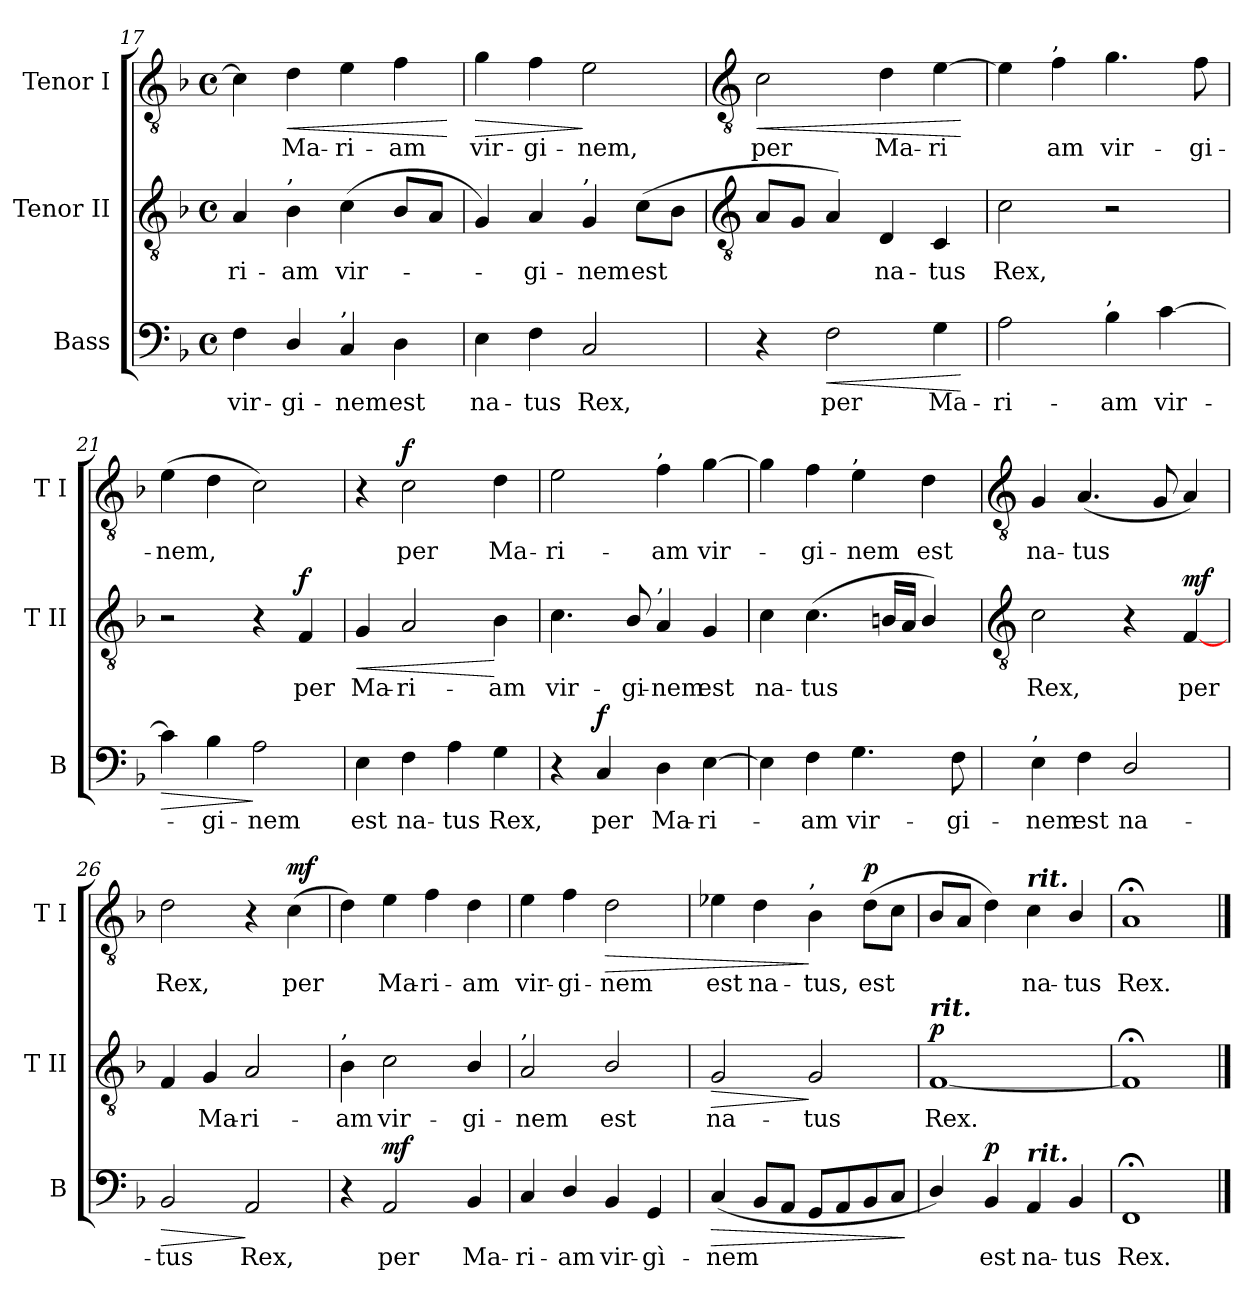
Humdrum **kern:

**kern	**text	**dynam	**kern	**text	**dynam	**kern	**text	**dynam
*part3	*part3	*part3	*part2	*part2	*part2	*part1	*part1	*part1
*staff3	*staff3	*staff3	*staff2	*staff2	*staff2	*staff1	*staff1	*staff1
*I"Bass	*	*	*I"Tenor II	*	*	*I"Tenor I	*	*
*I'B	*	*	*I'T II	*	*	*I'T I	*	*
*clefF4	*	*	*clefGv2	*	*	*clefGv2	*	*
*k[b-]	*	*	*k[b-]	*	*	*k[b-]	*	*
*F:	*	*	*F:	*	*	*F:	*	*
*M4/4	*	*	*M4/4	*	*	*M4/4	*	*
*met(c)	*	*	*met(c)	*	*	*met(c)	*	*
=17	=17	=17	=17	=17	=17	=17	=17	=17
!	!LO:LY:b	!	!	!LO:LY:b	!	!	!	!
4F	vir-	.	4A	-ri-	.	4c]	.	.
!	!	!	!LO:TX:a:t=,	!	!	!	!	!
!	!LO:LY:b	!	!	!LO:LY:b	!	!	!LO:LY:b	!LO:HP:b
4D/	-gi-	.	4B-	-am	.	4d	Ma-	<
!LO:TX:a:t=,	!	!	!	!	!	!	!	!
!	!LO:LY:b	!	!	!LO:LY:b	!	!	!LO:LY:b	!
4C	-nem	.	(<4c	vir-	.	4e	-ri-	.
!	!LO:LY:b	!	!	!	!	!	!LO:LY:b	!
4D	est	.	8B-L	.	.	4f	-am	.
.	.	.	8AJ	.	.	.	.	.
.	.	.	.	.	.	.	.	[
=18	=18	=18	=18	=18	=18	=18	=18	=18
!	!LO:LY:b	!	!	!	!	!	!LO:LY:b	!LO:HP:b
4E	na-	.	4G)	.	.	4g	vir-	>
!	!LO:LY:b	!	!	!LO:LY:b	!	!	!LO:LY:b	!
4F	-tus	.	4A	gi-	.	4f	-gi-	.
!	!	!	!LO:TX:a:t=,	!	!	!	!	!
!	!LO:LY:b	!	!	!LO:LY:b	!	!	!LO:LY:b	!
2C	Rex,	.	4G	-nem	.	2e	-nem,	]
!	!	!	!	!LO:LY:b	!	!	!	!
.	.	.	(<8cL	est	.	.	.	.
.	.	.	8B-J	.	.	.	.	.
!!LO:LB:g=z
=19	=19	=19	=19	=19	=19	=19	=19	=19
*	*	*	*clefGv2	*	*	*clefGv2	*	*
!	!	!	!	!	!	!	!LO:LY:b	!LO:HP:b
4r	.	.	8AL	.	.	2c	per	<
.	.	.	8GJ	.	.	.	.	.
!	!LO:LY:b	!LO:HP:b	!	!	!	!	!	!
2F	per	<	4A)	.	.	.	.	.
!	!	!	!	!LO:LY:b	!	!	!LO:LY:b	!
.	.	.	4D	na-	.	4d	Ma-	.
!	!LO:LY:b	!	!	!LO:LY:b	!	!	!LO:LY:b	!
4G	Ma-	.	4C	-tus	.	[4e	-ri	.
.	.	[	.	.	.	.	.	[
=20	=20	=20	=20	=20	=20	=20	=20	=20
!	!LO:LY:b	!	!	!LO:LY:b	!	!	!	!
2A	-ri-	.	2c	Rex,	.	4e]	.	.
!	!	!	!	!	!	!LO:TX:a:t=,	!	!
!	!	!	!	!	!	!	!LO:LY:b	!
.	.	.	.	.	.	4f	am	.
!LO:TX:a:t=,	!	!	!	!	!	!	!	!
!	!LO:LY:b	!	!	!	!	!	!LO:LY:b	!
4B-	-am	.	2r	.	.	4.g	vir-	.
!	!LO:LY:b	!	!	!	!	!	!	!
[4c	vir-	.	.	.	.	.	.	.
!	!	!	!	!	!	!	!LO:LY:b	!
.	.	.	.	.	.	8f	-gi-	.
=21	=21	=21	=21	=21	=21	=21	=21	=21
!	!	!LO:HP:b	!	!	!	!	!LO:LY:b	!
4c]	.	>	2r	.	.	(>4e	-nem,	.
!	!LO:LY:b	!	!	!	!	!	!	!
4B-	gi-	.	.	.	.	4d	.	.
!	!LO:LY:b	!	!	!	!	!	!	!
2A	-nem	]	4r	.	.	2c)	.	.
!	!	!	!	!LO:LY:b	!LO:DY:b	!	!	!
.	.	.	4F	per	f	.	.	.
=22	=22	=22	=22	=22	=22	=22	=22	=22
!	!LO:LY:b	!	!	!LO:LY:b	!LO:HP:b	!	!	!
4E	est	.	4G	Ma-	<	4r	.	.
!	!LO:LY:b	!	!	!LO:LY:b	!	!	!LO:LY:b	!LO:DY:b
4F	na-	.	2A	-ri-	.	2c	per	f
!	!LO:LY:b	!	!	!	!	!	!	!
4A	-tus	.	.	.	.	.	.	.
!	!LO:LY:b	!	!	!LO:LY:b	!	!	!LO:LY:b	!
4G	Rex,	.	4B-	-am	[	4d	Ma-	.
=23	=23	=23	=23	=23	=23	=23	=23	=23
!	!	!	!	!LO:LY:b	!	!	!LO:LY:b	!
4r	.	.	4.c	vir-	.	2e	-ri-	.
!	!LO:LY:b	!LO:DY:b	!	!	!	!	!	!
4C	per	f	.	.	.	.	.	.
!	!	!	!	!LO:LY:b	!	!	!	!
.	.	.	8B-/	-gi-	.	.	.	.
!	!	!	!	!	!	!LO:TX:a:t=,	!	!
!	!	!	!LO:TX:a:t=,	!	!	!	!	!
!	!LO:LY:b	!	!	!LO:LY:b	!	!	!LO:LY:b	!
4D	Ma-	.	4A	-nem	.	4f	-am	.
!	!LO:LY:b	!	!	!LO:LY:b	!	!	!LO:LY:b	!
[4E	-ri-	.	4G	est	.	[4g	vir-	.
=24	=24	=24	=24	=24	=24	=24	=24	=24
!	!	!	!	!LO:LY:b	!	!	!	!
4E]	.	.	4c	na-	.	4g]	.	.
!	!LO:LY:b	!	!	!LO:LY:b	!	!	!LO:LY:b	!
4F	am	.	(<4.c	-tus	.	4f	gi-	.
!	!	!	!	!	!	!LO:TX:a:t=,	!	!
!	!LO:LY:b	!	!	!	!	!	!LO:LY:b	!
4.G	vir-	.	.	.	.	4e	-nem	.
.	.	.	16BnLL	.	.	.	.	.
.	.	.	16AJJ	.	.	.	.	.
!	!	!	!	!	!	!	!LO:LY:b	!
.	.	.	4B/)	.	.	4d	est	.
!	!LO:LY:b	!	!	!	!	!	!	!
8F	-gi-	.	.	.	.	.	.	.
!!LO:LB:g=z
=25	=25	=25	=25	=25	=25	=25	=25	=25
*	*	*	*clefGv2	*	*	*clefGv2	*	*
!LO:TX:a:t=,	!	!	!	!	!	!	!	!
!	!LO:LY:b	!	!	!LO:LY:b	!	!	!LO:LY:b	!
4E	-nem	.	2c	Rex,	.	4G	na-	.
!	!LO:LY:b	!	!	!	!	!	!LO:LY:b	!
4F	est	.	.	.	.	(<4.A	-tus	.
!	!LO:LY:b	!	!	!	!	!	!	!
2D/	na-	.	4r	.	.	.	.	.
.	.	.	.	.	.	8G	.	.
!	!	!	!	!LO:LY:b	!LO:DY:b	!	!	!
.	.	.	[4F	per	mf	4A)	.	.
=26	=26	=26	=26	=26	=26	=26	=26	=26
!	!LO:LY:b	!LO:HP:b	!	!	!	!	!LO:LY:b	!
2BB-	-tus	>	4F	.	.	2d	Rex,	.
!	!	!	!	!LO:LY:b	!	!	!	!
.	.	.	4G	Ma-	.	.	.	.
!	!LO:LY:b	!	!	!LO:LY:b	!	!	!	!
2AA	Rex,	]	2A	-ri-	.	4r	.	.
!	!	!	!	!	!	!	!LO:LY:b	!LO:DY:b
.	.	.	.	.	.	(>4c	per	mf
=27	=27	=27	=27	=27	=27	=27	=27	=27
!	!	!	!LO:TX:a:t=,	!	!	!	!	!
!	!	!	!	!LO:LY:b	!	!	!	!
4r	.	.	4B-	-am	.	4d)	.	.
!	!LO:LY:b	!LO:DY:b	!	!LO:LY:b	!	!	!LO:LY:b	!
2AA	per	mf	2c	vir-	.	4e	Ma-	.
!	!	!	!	!	!	!	!LO:LY:b	!
.	.	.	.	.	.	4f	-ri-	.
!	!LO:LY:b	!	!	!LO:LY:b	!	!	!LO:LY:b	!
4BB-	Ma-	.	4B-/	-gi-	.	4d	-am	.
=28	=28	=28	=28	=28	=28	=28	=28	=28
!	!	!	!LO:TX:a:t=,	!	!	!	!	!
!	!LO:LY:b	!	!	!LO:LY:b	!	!	!LO:LY:b	!
4C	-ri-	.	2A	-nem	.	4e	vir-	.
!	!LO:LY:b	!	!	!	!	!	!LO:LY:b	!
4D/	-am	.	.	.	.	4f	-gi-	.
!	!LO:LY:b	!	!	!LO:LY:b	!	!	!LO:LY:b	!LO:HP:b
4BB-	vir-	.	2B-/	est	.	2d	-nem	>
!	!LO:LY:b	!	!	!	!	!	!	!
4GG	-gì-	.	.	.	.	.	.	.
=29	=29	=29	=29	=29	=29	=29	=29	=29
!	!LO:LY:b	!LO:HP:b	!	!LO:LY:b	!LO:HP:b	!	!LO:LY:b	!
(<4C	-nem	>	2G	na-	>	4e-X	est	.
!	!	!	!	!	!	!	!LO:LY:b	!
8BB-L	.	.	.	.	.	4d	na-	.
8AAJ	.	.	.	.	.	.	.	.
!	!	!	!	!	!	!LO:TX:a:t=,	!	!
!	!	!	!	!LO:LY:b	!	!	!LO:LY:b	!
8GGL	.	.	2G	-tus	]	4B-	-tus,	]
8AA	.	.	.	.	.	.	.	.
!	!	!	!	!	!	!	!LO:LY:b	!LO:DY:b
8BB-	.	.	.	.	.	(>8dL	est	p
8CJ	.	.	.	.	.	8cJ	.	.
.	.	]	.	.	.	.	.	.
=30	=30	=30	=30	=30	=30	=30	=30	=30
!	!	!	!LO:TX:a:Bi:t=rit.	!	!	!	!	!
!	!	!	!	!LO:LY:b	!LO:DY:b	!	!	!
4D/)	.	.	[1F	Rex.	p	8B-L	.	.
.	.	.	.	.	.	8AJ	.	.
!	!LO:LY:b	!LO:DY:b	!	!	!	!	!	!
4BB-	est	p	.	.	.	4d)	.	.
!	!	!	!	!	!	!LO:TX:a:Bi:t=rit.	!	!
!LO:TX:a:Bi:t=rit.	!	!	!	!	!	!	!	!
!	!LO:LY:b	!	!	!	!	!	!LO:LY:b	!
4AA	na-	.	.	.	.	4c	na-	.
!	!LO:LY:b	!	!	!	!	!	!LO:LY:b	!
4BB-	-tus	.	.	.	.	4B-/	-tus	.
=31	=31	=31	=31	=31	=31	=31	=31	=31
!	!LO:LY:b	!	!	!	!	!	!LO:LY:b	!
1FF;<	Rex.	.	1F;<]	.	.	1A;<	Rex.	.
==	==	==	==	==	==	==	==	==
*-	*-	*-	*-	*-	*-	*-	*-	*-
